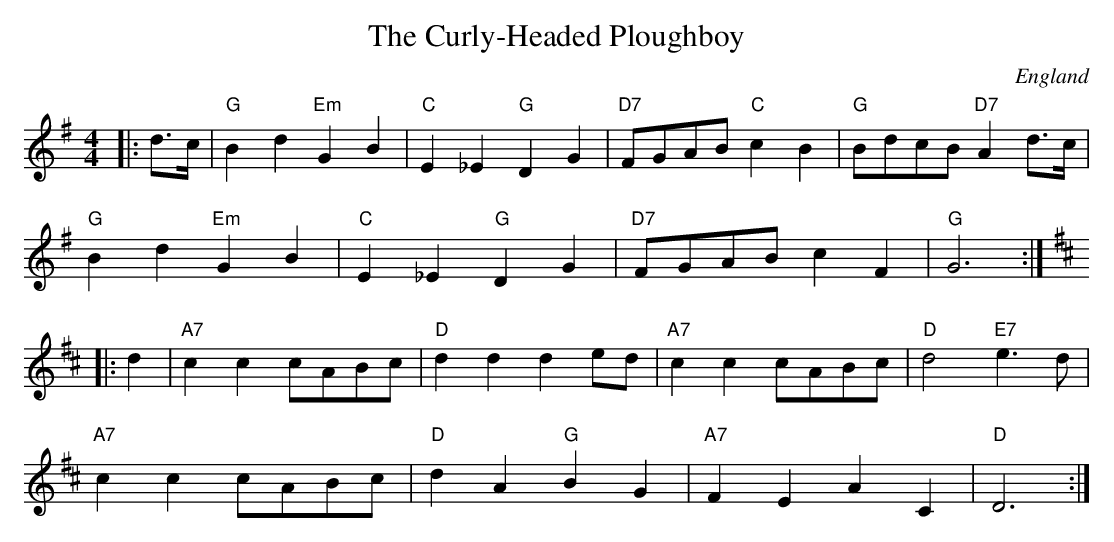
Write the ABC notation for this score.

X:1
T:Curly-Headed Ploughboy, The
O:England
M:4/4
K:G
|:d>c|"G"B2d2 "Em"G2B2|"C"E2_E2 "G"D2G2|"D7"FGAB "C"c2B2|"G"BdcB "D7"A2d>c|
"G"B2d2 "Em"G2B2|"C"E2_E2 "G"D2G2|"D7"FGAB c2F2|"G"G6:|
K:D
|:d2|"A7"c2c2 cABc|"D"d2d2 d2ed|"A7"c2c2 cABc|"D"d4 "E7"e3d|
"A7"c2c2 cABc|"D"d2A2 "G"B2G2|"A7"F2E2 A2C2|"D"D6:|
